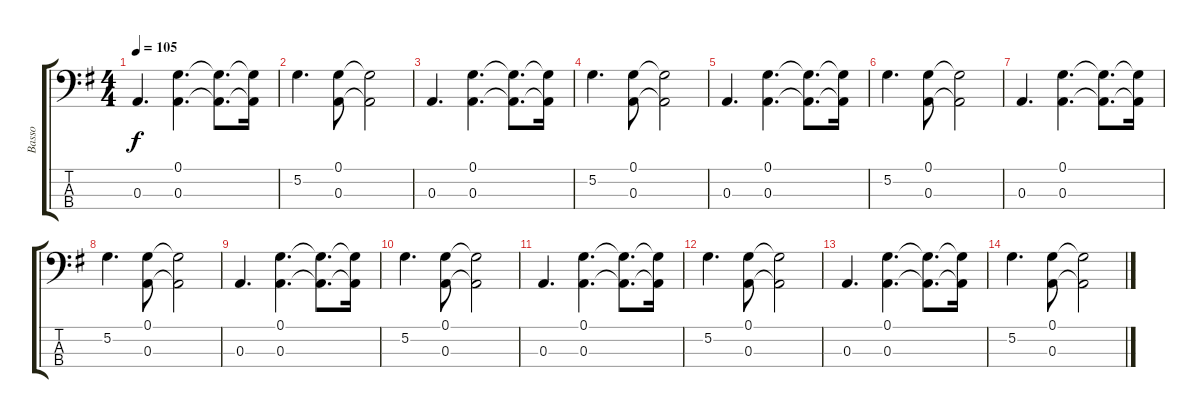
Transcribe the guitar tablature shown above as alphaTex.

\track ("Basso" "Basso") {instrument electricbasspick}
\staff {score tabs}
\tuning (G2 D2 A1 E1) {hide}
\ts (4 4)
\tempo 105
\clef f4
\ks g
0.3.4{d dy f} (0.1 0.3).4{d} (0.1{t} 0.3{t}).8{d} (0.1{t} 0.3{t}).16 |
5.2.4{d} (0.1 0.3).8 (0.1{t} 0.3{t}).2 |
0.3.4{d} (0.1 0.3).4{d} (0.1{t} 0.3{t}).8{d} (0.1{t} 0.3{t}).16 |
5.2.4{d} (0.1 0.3).8 (0.1{t} 0.3{t}).2 |
0.3.4{d} (0.1 0.3).4{d} (0.1{t} 0.3{t}).8{d} (0.1{t} 0.3{t}).16 |
5.2.4{d} (0.1 0.3).8 (0.1{t} 0.3{t}).2 |
0.3.4{d} (0.1 0.3).4{d} (0.1{t} 0.3{t}).8{d} (0.1{t} 0.3{t}).16 |
5.2.4{d} (0.1 0.3).8 (0.1{t} 0.3{t}).2 |
0.3.4{d} (0.1 0.3).4{d} (0.1{t} 0.3{t}).8{d} (0.1{t} 0.3{t}).16 |
5.2.4{d volume 12} (0.1 0.3).8 (0.1{t} 0.3{t}).2 |
0.3.4{d volume 9} (0.1 0.3).4{d} (0.1{t} 0.3{t}).8{d} (0.1{t} 0.3{t}).16 |
5.2.4{d volume 7} (0.1 0.3).8 (0.1{t} 0.3{t}).2 |
0.3.4{d volume 5} (0.1 0.3).4{d} (0.1{t} 0.3{t}).8{d} (0.1{t} 0.3{t}).16 |
5.2.4{d volume 2} (0.1 0.3).8 (0.1{t} 0.3{t}).2
